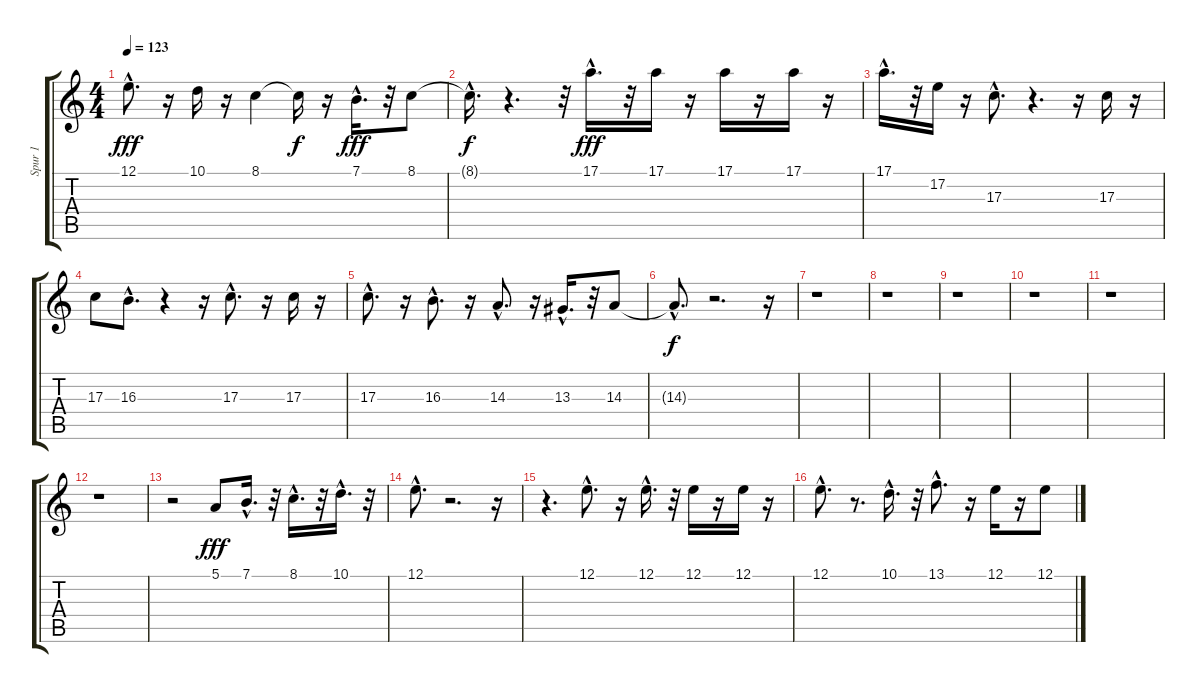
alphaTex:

\track ("Spur 1" "Spur 1") {instrument flute}
\staff {score tabs}
\tuning (E4 B3 G3 D3 A2 E2) {hide}
\ts (4 4)
\tempo 123
\clef g2
\ks c
12.1{hac}.8{d dy fff} r.16 10.1.16 r.16 8.1.4 8.1{t}.16{dy f} r.16 7.1{hac}.16{d dy fff} r.32 8.1.8 |
8.1{hac t}.16{d dy f} r.4{d} r.32 17.1{hac}.16{d dy fff} r.32 17.1.16 r.16 17.1.16 r.16 17.1.16 r.16 |
17.1{hac}.16{d} r.32 17.2.16 r.16 17.3{hac}.8{d} r.4{d} r.16 17.3.16 r.16 |
17.3.8 16.3{hac}.8{d} r.4 r.16 17.3{hac}.8{d} r.16 17.3.16 r.16 |
17.3{hac}.8{d} r.16 16.3{hac}.8{d} r.16 14.3{hac}.8{d} r.16 13.3{hac}.16{d} r.32 14.3.8 |
14.3{hac t}.8{d dy f} r.2{d} r.16 |
r.1 |
r.1 |
r.1 |
r.1 |
r.1 |
r.1 |
r.2 5.1.8{dy fff} 7.1{hac}.16{d} r.32 8.1{hac}.16{d} r.32 10.1{hac}.16{d} r.32 |
12.1{hac}.8{d} r.2{d} r.16 |
r.4{d} 12.1{hac}.8{d} r.16 12.1{hac}.16{d} r.32 12.1.16 r.16 12.1.16 r.16 |
12.1{hac}.8{d} r.8{d} 10.1{hac}.16{d} r.32 13.1{hac}.8{d} r.16 12.1.16 r.16 12.1.8
